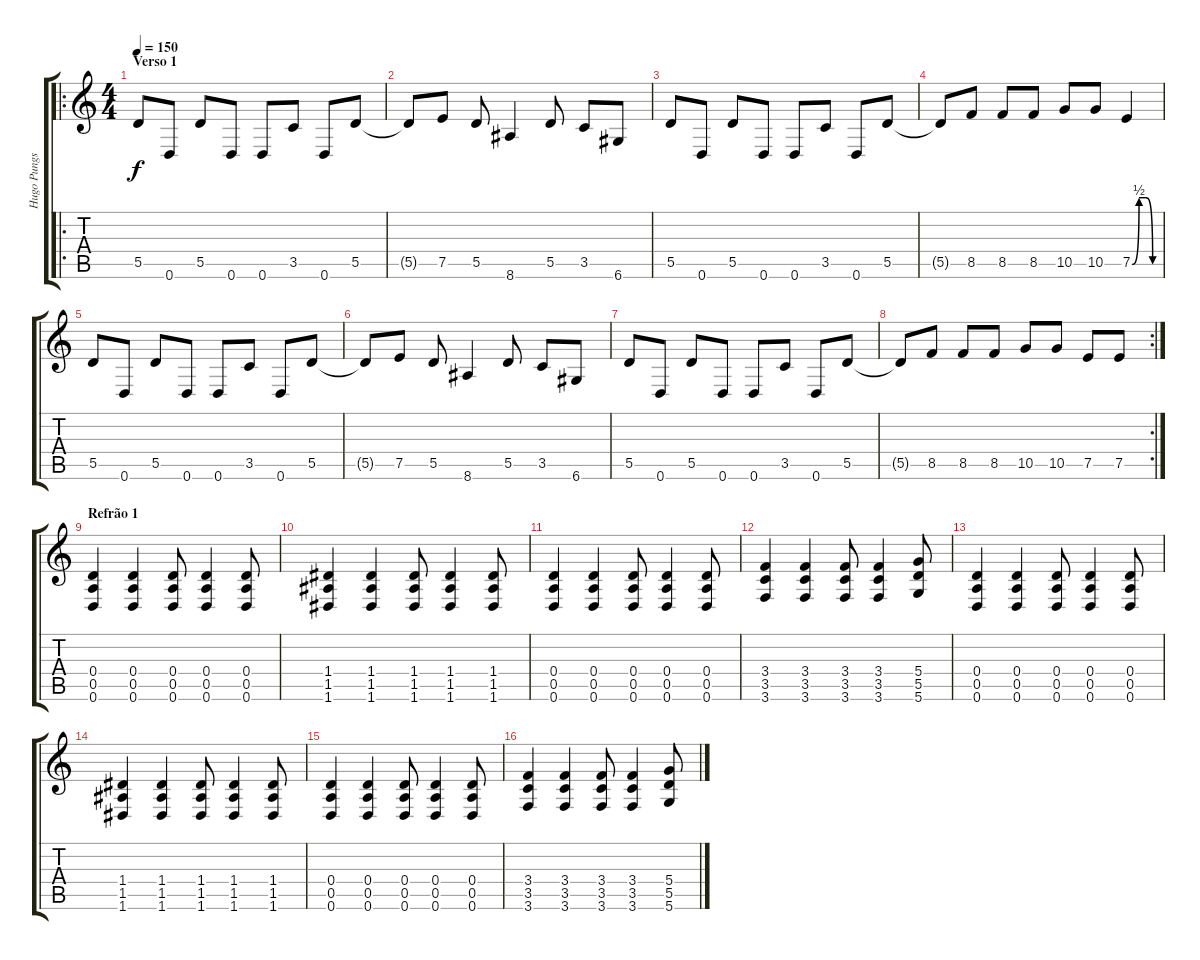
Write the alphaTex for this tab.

\track ("Hugo Pungs [Guit]" "Hugo Pungs") {instrument overdrivenguitar}
\staff {score tabs}
\tuning (E4 B3 G3 D3 A2 D2) {hide}
\ro
\ts (4 4)
\section ("" "Verso 1")
\tempo 150
\clef g2
\ks c
5.5.8{dy f} 0.6.8 5.5.8 0.6.8 0.6.8 3.5.8 0.6.8 5.5.8 |
5.5{t}.8 7.5.8 5.5.8 8.6.4 5.5.8 3.5.8 6.6.8 |
5.5.8 0.6.8 5.5.8 0.6.8 0.6.8 3.5.8 0.6.8 5.5.8 |
5.5{t}.8 8.5.8 8.5.8 8.5.8 10.5.8 10.5.8 7.5{be (custom 0 0 15 2 30 2 45 0 60 0)}.4 |
5.5.8 0.6.8 5.5.8 0.6.8 0.6.8 3.5.8 0.6.8 5.5.8 |
5.5{t}.8 7.5.8 5.5.8 8.6.4 5.5.8 3.5.8 6.6.8 |
5.5.8 0.6.8 5.5.8 0.6.8 0.6.8 3.5.8 0.6.8 5.5.8 |
\rc 2
5.5{t}.8 8.5.8 8.5.8 8.5.8 10.5.8 10.5.8 7.5.8 7.5.8 |
\section ("" "Refrão 1")
(0.4 0.5 0.6).4 (0.4 0.5 0.6).4 (0.4 0.5 0.6).8 (0.4 0.5 0.6).4 (0.4 0.5 0.6).8 |
(1.4 1.5 1.6).4 (1.4 1.5 1.6).4 (1.4 1.5 1.6).8 (1.4 1.5 1.6).4 (1.4 1.5 1.6).8 |
(0.4 0.5 0.6).4 (0.4 0.5 0.6).4 (0.4 0.5 0.6).8 (0.4 0.5 0.6).4 (0.4 0.5 0.6).8 |
(3.4 3.5 3.6).4 (3.4 3.5 3.6).4 (3.4 3.5 3.6).8 (3.4 3.5 3.6).4 (5.4 5.5 5.6).8 |
(0.4 0.5 0.6).4 (0.4 0.5 0.6).4 (0.4 0.5 0.6).8 (0.4 0.5 0.6).4 (0.4 0.5 0.6).8 |
(1.4 1.5 1.6).4 (1.4 1.5 1.6).4 (1.4 1.5 1.6).8 (1.4 1.5 1.6).4 (1.4 1.5 1.6).8 |
(0.4 0.5 0.6).4 (0.4 0.5 0.6).4 (0.4 0.5 0.6).8 (0.4 0.5 0.6).4 (0.4 0.5 0.6).8 |
(3.4 3.5 3.6).4 (3.4 3.5 3.6).4 (3.4 3.5 3.6).8 (3.4 3.5 3.6).4 (5.4 5.5 5.6).8
